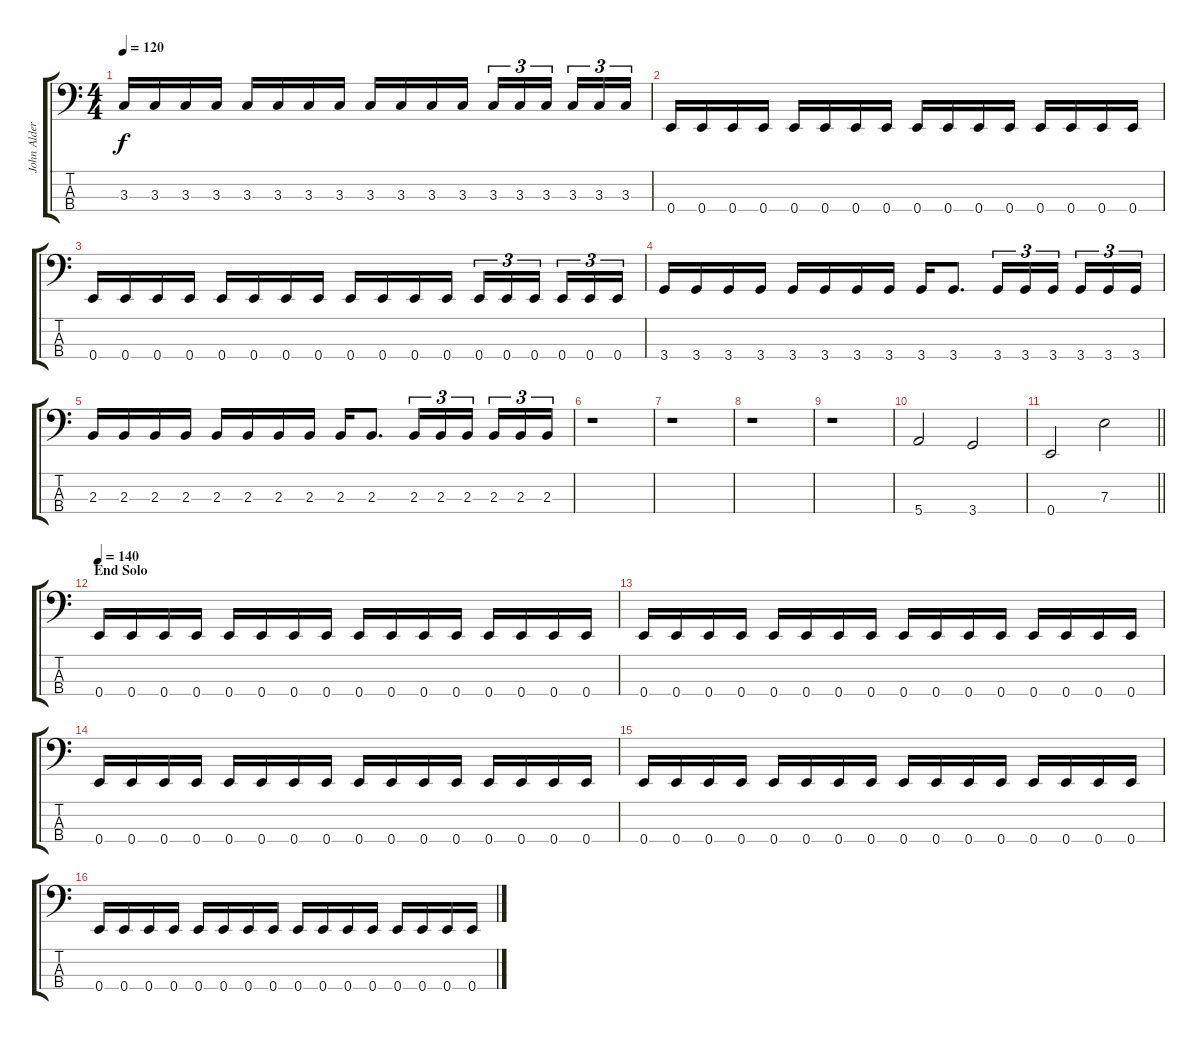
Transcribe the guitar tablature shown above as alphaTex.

\track ("John Alderete (Bass)" "John Alder") {instrument electricbassfinger}
\staff {score tabs}
\tuning (G2 D2 A1 E1) {hide}
\ts (4 4)
\tempo 120
\clef f4
\ks c
3.3.16{dy f} 3.3.16 3.3.16 3.3.16 3.3.16 3.3.16 3.3.16 3.3.16 3.3.16 3.3.16 3.3.16 3.3.16 3.3.16{tu (3 2)} 3.3.16{tu (3 2)} 3.3.16{tu (3 2) beam splitsecondary} 3.3.16{tu (3 2)} 3.3.16{tu (3 2)} 3.3.16{tu (3 2)} |
0.4.16 0.4.16 0.4.16 0.4.16 0.4.16 0.4.16 0.4.16 0.4.16 0.4.16 0.4.16 0.4.16 0.4.16 0.4.16 0.4.16 0.4.16 0.4.16 |
0.4.16 0.4.16 0.4.16 0.4.16 0.4.16 0.4.16 0.4.16 0.4.16 0.4.16 0.4.16 0.4.16 0.4.16 0.4.16{tu (3 2)} 0.4.16{tu (3 2)} 0.4.16{tu (3 2) beam splitsecondary} 0.4.16{tu (3 2)} 0.4.16{tu (3 2)} 0.4.16{tu (3 2)} |
3.4.16 3.4.16 3.4.16 3.4.16 3.4.16 3.4.16 3.4.16 3.4.16 3.4.16 3.4.8{d} 3.4.16{tu (3 2)} 3.4.16{tu (3 2)} 3.4.16{tu (3 2) beam splitsecondary} 3.4.16{tu (3 2)} 3.4.16{tu (3 2)} 3.4.16{tu (3 2)} |
2.3.16 2.3.16 2.3.16 2.3.16 2.3.16 2.3.16 2.3.16 2.3.16 2.3.16 2.3.8{d} 2.3.16{tu (3 2)} 2.3.16{tu (3 2)} 2.3.16{tu (3 2) beam splitsecondary} 2.3.16{tu (3 2)} 2.3.16{tu (3 2)} 2.3.16{tu (3 2)} |
r.1 |
r.1 |
r.1 |
r.1 |
5.4.2 3.4.2 |
\barLineRight lightlight
0.4.2 7.3.2 |
\section ("" "End Solo")
\tempo 140
0.4.16 0.4.16 0.4.16 0.4.16 0.4.16 0.4.16 0.4.16 0.4.16 0.4.16 0.4.16 0.4.16 0.4.16 0.4.16 0.4.16 0.4.16 0.4.16 |
0.4.16 0.4.16 0.4.16 0.4.16 0.4.16 0.4.16 0.4.16 0.4.16 0.4.16 0.4.16 0.4.16 0.4.16 0.4.16 0.4.16 0.4.16 0.4.16 |
0.4.16 0.4.16 0.4.16 0.4.16 0.4.16 0.4.16 0.4.16 0.4.16 0.4.16 0.4.16 0.4.16 0.4.16 0.4.16 0.4.16 0.4.16 0.4.16 |
0.4.16 0.4.16 0.4.16 0.4.16 0.4.16 0.4.16 0.4.16 0.4.16 0.4.16 0.4.16 0.4.16 0.4.16 0.4.16 0.4.16 0.4.16 0.4.16 |
0.4.16 0.4.16 0.4.16 0.4.16 0.4.16 0.4.16 0.4.16 0.4.16 0.4.16 0.4.16 0.4.16 0.4.16 0.4.16 0.4.16 0.4.16 0.4.16
